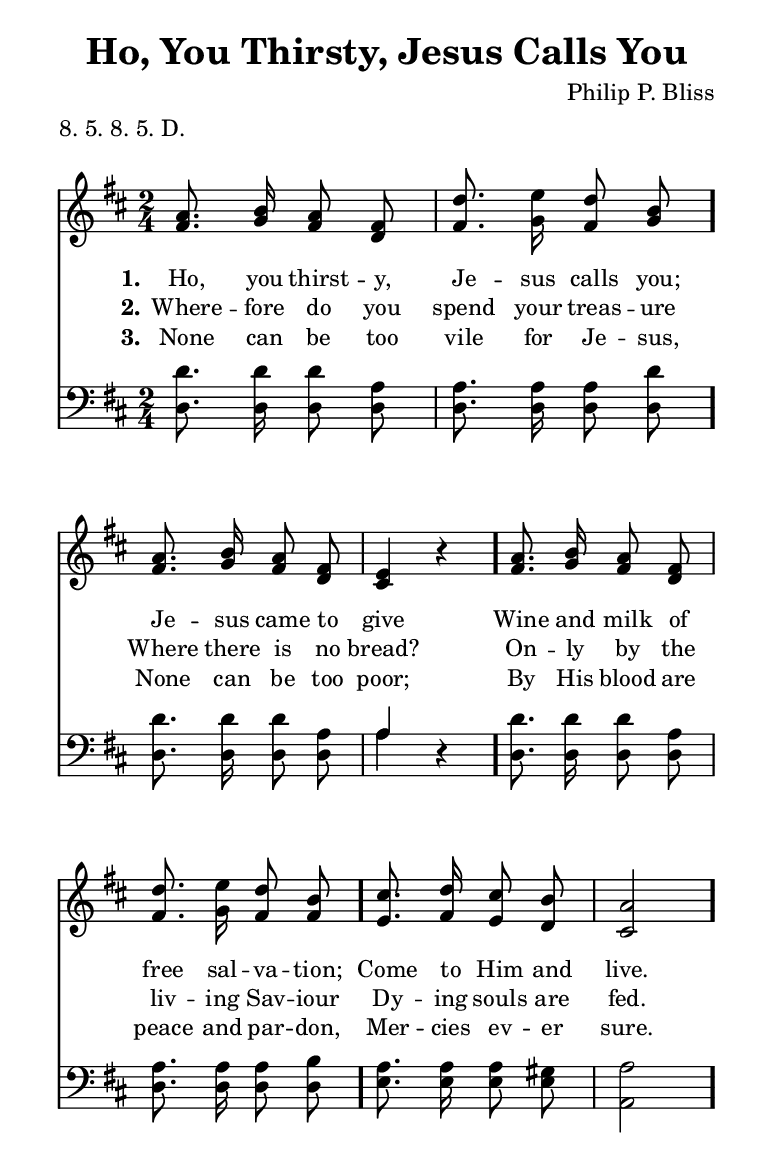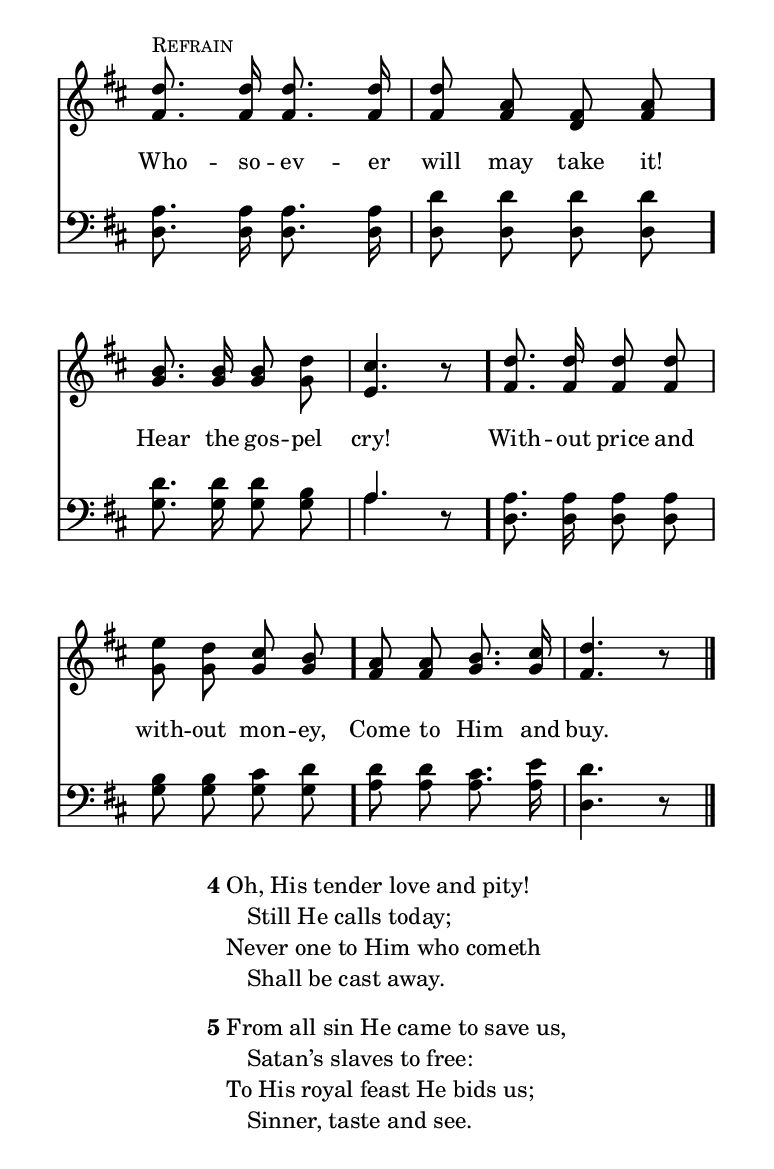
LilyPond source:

\include "common/global.ily"
\paper {
  \include "common/paper.ily"
}

\header{
  %gospel
  hymnnumber = "94"
  title = "Ho, You Thirsty, Jesus Calls You" % not found at hymnary.org
  tunename = "Hold the Fort" % see https://hymnary.org/tune/ho_my_comrades_see_the_signal_bliss
  meter = "8. 5. 8. 5. D."
  poet = ""
  composer = "Philip P. Bliss" % see https://hymnary.org/tune/ho_my_comrades_see_the_signal_bliss
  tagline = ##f
}

% for fermata in MIDI
ta = { \tempo 8=90 }
tb = { \tempo 8=45 }

patternAA = { c8. c16 c8  c8  | c8. c16 c8 c8 }
patternAB = { c8. c16 c8. c16 | c8  c8  c8 c8 }
patternAC = { c8. c16 c8  c8  | c8  c8  c8 c8 }

patternBA = { c8. c16 c8 c8 | c4 c4 }
patternBB = { c8. c16 c8 c8 | c2 }
patternBC = { c8. c16 c8 c8 | c4. c8 }
patternBD = { c8 c8 c8. c16 | c4. c8 }

global = {
  \include "common/overrides.ily"
  \override Staff.TimeSignature.style = #'numbered
  \time 2/4
  \override Score.MetronomeMark.transparent = ##t % hide all fermata changes too
  \ta
  \key d \major
  %\partial 4
  \autoBeamOff
}

notesSoprano = {
\global
\relative c'' {

  \changePitch \patternAA { a b a fis | d' e d b }
  \changePitch \patternBA { a b a fis | e r }
  \changePitch \patternAA { a b a fis | d' e d b }
  \changePitch \patternBB { cis d cis b | a }

  << s^\markup { \small \caps "Refrain" }
  \changePitch \patternAB { d d d d | d a fis a } >>
  \changePitch \patternBC { b b b d | cis r }
  \changePitch \patternAC { d d d d | e d cis b }
  \changePitch \patternBD { a a b cis | d r }

  \bar "|."

}
}

notesAlto = {
\global
\relative e' {

  \changePitch \patternAA { fis g fis d | fis g fis g }
  \changePitch \patternBA { fis g fis d | cis r }
  \changePitch \patternAA { fis g fis d | fis g fis fis }
  \changePitch \patternBB { e fis e d | cis }

  \changePitch \patternAB { fis fis fis fis | fis fis d fis }
  \changePitch \patternBC { g g g g | e r }
  \changePitch \patternAC { fis fis fis fis | g g g g }
  \changePitch \patternBD { fis fis g g | fis r }

}
}

notesTenor = {
\global
\relative a {

  \changePitch \patternAA { d d d a | a a a d }
  \changePitch \patternBA { d d d a | a r }
  \changePitch \patternAA { d d d a | a a a b }
  \changePitch \patternBB { a a a gis | a }

  \changePitch \patternAB { a a a a | d d d d }
  \changePitch \patternBC { d d d b | a r }
  \changePitch \patternAC { a a a a | b b cis d }
  \changePitch \patternBD { d d cis e | d r }

}
}

notesBass = {
\global
\relative f {

  \changePitch \patternAA { d d d d | d d d d }
  \changePitch \patternBA { d d d d | a' r }
  \changePitch \patternAA { d, d d d | d d d d }
  \changePitch \patternBB { e e e e | a, }

  \changePitch \patternAB { d d d d | d d d d }
  \changePitch \patternBC { g g g g | a r }
  \changePitch \patternAC { d, d d d | g g g g }
  \changePitch \patternBD { a a a a | d, r }

}
}

Refrain = \lyricmode {

Who -- so -- ev -- er will may take it! \bar "."
Hear the gos -- pel cry! \bar "." \eogbreak
With -- out price and with -- out mon -- ey, \bar "."
Come to Him and buy. \bar "." \eogbreak

}

wordsA = \lyricmode {
\set stanza = "1."

Ho, you thirst -- y, Je -- sus calls you; \bar "."
Je -- sus came to give \bar "." \eogbreak
Wine and milk of free sal -- va -- tion; \bar "."
Come to Him and live. \bar "." \eogbreak

}

wordsB = \lyricmode {
\set stanza = "2."

Where -- fore do you spend your treas -- ure
Where there is no bread?
On -- ly by the liv -- ing Sav -- iour
Dy -- ing souls are fed.

\Refrain

}

wordsC = \lyricmode {
\set stanza = "3."

None can be too vile for Je -- sus,
None can be too poor;
By His blood are peace and par -- don,
Mer -- cies ev -- er sure.

}

wordsD = \markuplist {

\line { Oh, His tender love and pity! }
\line { { \hspace #2 } Still He calls today; }
\line { Never one to Him who cometh }
\line { { \hspace #2 } Shall be cast away. }

}

wordsE = \markuplist {

\line { From all sin He came to save us, }
\line { { \hspace #2 } Satan’s slaves to free: }
\line { To His royal feast He bids us; }
\line { { \hspace #2 } Sinner, taste and see. }

}

\score {
  \context ChoirStaff <<
    \context Staff = upper <<
      \set Staff.autoBeaming = ##f
      \set ChoirStaff.systemStartDelimiter = #'SystemStartBar
      \set ChoirStaff.printPartCombineTexts = ##f
      \partcombine #'(2 . 11) \notesSoprano \notesAlto
      \context NullVoice = sopranos { \voiceOne << \notesSoprano >> }
      \context Lyrics = one   \lyricsto sopranos \wordsA
      \context Lyrics = two   \lyricsto sopranos \wordsB
      \context Lyrics = three \lyricsto sopranos \wordsC
    >>
    \context Staff = men <<
      \set Staff.autoBeaming = ##f
      \clef bass
      \set ChoirStaff.printPartCombineTexts = ##f
      \partcombine #'(2 . 11) \notesTenor \notesBass
    >>
  >>
  \layout {
    \include "common/layout.ily"
  }
  #(cond ((ly:get-option 'eog-midi-permitted) #{ \midi{
    \include "common/midi.ily"
  } #}))
}

\noPageBreak

\markup { \fill-line { \vcenter \column {
  \vspace #1
  \line{ \bold 4 \column { \wordsD } } \combine \null \vspace #0.4
  \line{ \bold 5 \column { \wordsE } }
} } }

\version "2.19.49"  % necessary for upgrading to future LilyPond versions.

% vi:set et ts=2 sw=2 ai nocindent syntax=lilypond:
